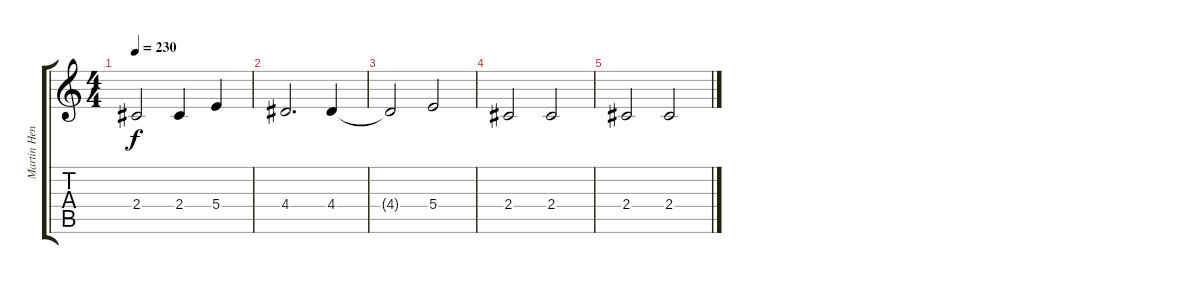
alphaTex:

\track ("Martin Henriksson" "Martin Hen") {instrument distortionguitar}
\staff {score tabs}
\tuning (Db4 Ab3 E3 B2 Gb2 Db2) {hide}
\ts (4 4)
\tempo 230
\clef g2
\ks c
2.4.2{dy f} 2.4.4 5.4.4 |
4.4.2{d} 4.4.4 |
4.4{t}.2 5.4.2 |
2.4.2 2.4.2 |
2.4.2 2.4.2
